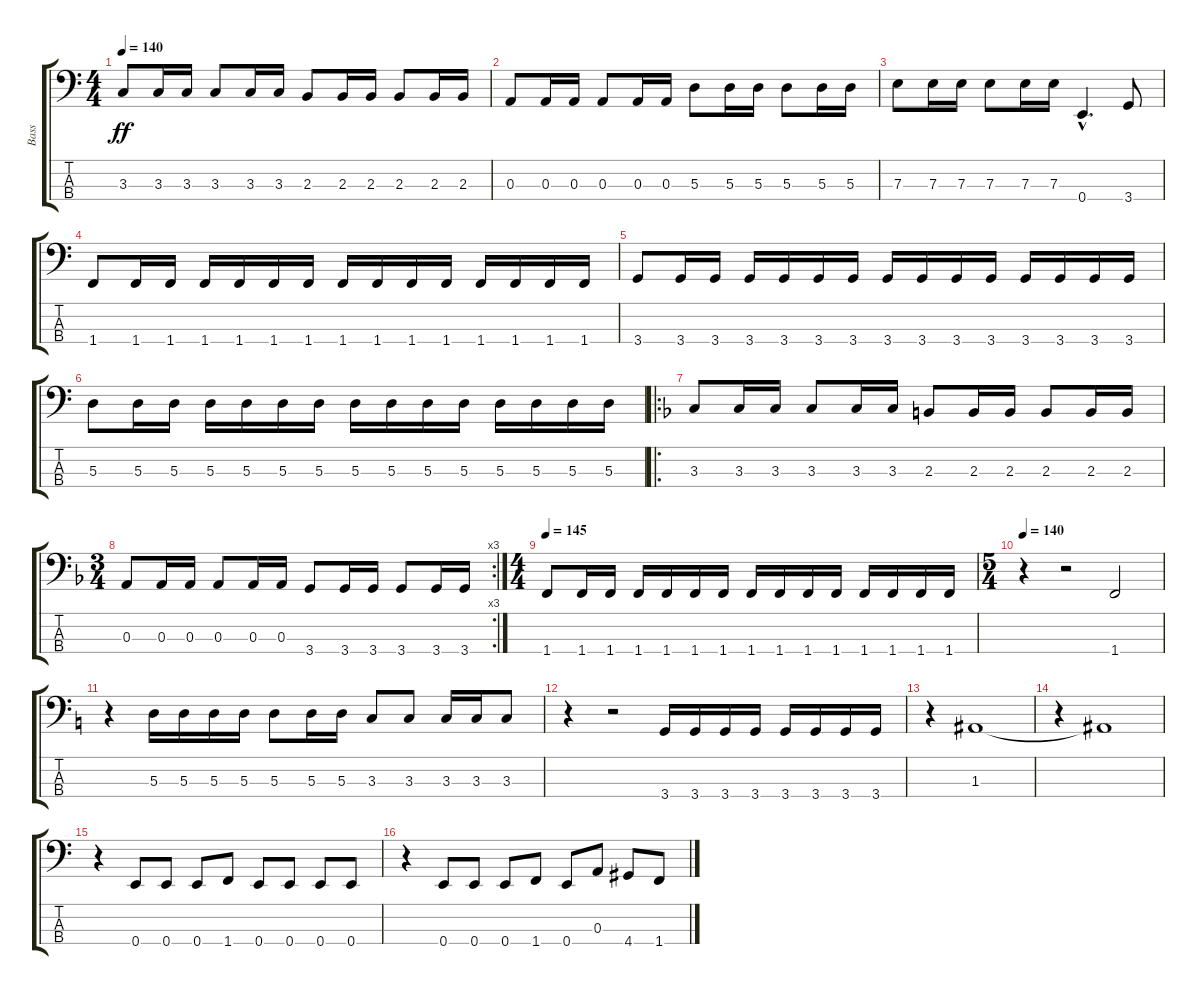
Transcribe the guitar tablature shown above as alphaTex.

\track ("Bass" "Bass") {instrument electricbassfinger}
\staff {score tabs}
\tuning (G2 D2 A1 E1) {hide}
\ts (4 4)
\tempo 140
\clef f4
\ks c
3.3.8{dy ff} 3.3.16 3.3.16 3.3.8 3.3.16 3.3.16 2.3.8 2.3.16 2.3.16 2.3.8 2.3.16 2.3.16 |
0.3.8 0.3.16 0.3.16 0.3.8 0.3.16 0.3.16 5.3.8 5.3.16 5.3.16 5.3.8 5.3.16 5.3.16 |
7.3.8 7.3.16 7.3.16 7.3.8 7.3.16 7.3.16 0.4{hac}.4{d} 3.4.8 |
1.4.8 1.4.16 1.4.16 1.4.16 1.4.16 1.4.16 1.4.16 1.4.16 1.4.16 1.4.16 1.4.16 1.4.16 1.4.16 1.4.16 1.4.16 |
3.4.8 3.4.16 3.4.16 3.4.16 3.4.16 3.4.16 3.4.16 3.4.16 3.4.16 3.4.16 3.4.16 3.4.16 3.4.16 3.4.16 3.4.16 |
5.3.8 5.3.16 5.3.16 5.3.16 5.3.16 5.3.16 5.3.16 5.3.16 5.3.16 5.3.16 5.3.16 5.3.16 5.3.16 5.3.16 5.3.16 |
\ro
\ks f
3.3.8 3.3.16 3.3.16 3.3.8 3.3.16 3.3.16 2.3.8 2.3.16 2.3.16 2.3.8 2.3.16 2.3.16 |
\rc 3
\ts (3 4)
0.3.8 0.3.16 0.3.16 0.3.8 0.3.16 0.3.16 3.4.8 3.4.16 3.4.16 3.4.8 3.4.16 3.4.16 |
\ts (4 4)
\tempo 145
1.4.8 1.4.16 1.4.16 1.4.16 1.4.16 1.4.16 1.4.16 1.4.16 1.4.16 1.4.16 1.4.16 1.4.16 1.4.16 1.4.16 1.4.16 |
\ts (5 4)
\tempo 140
r.4 r.2 1.4.2 |
\ks c
r.4 5.3.16 5.3.16 5.3.16 5.3.16 5.3.8 5.3.16 5.3.16 3.3.8 3.3.8 3.3.16 3.3.16 3.3.8 |
r.4 r.2 3.4.16 3.4.16 3.4.16 3.4.16 3.4.16 3.4.16 3.4.16 3.4.16 |
r.4 1.3.1 |
r.4 1.3{t}.1 |
r.4 0.4.8 0.4.8 0.4.8 1.4.8 0.4.8 0.4.8 0.4.8 0.4.8 |
r.4 0.4.8 0.4.8 0.4.8 1.4.8 0.4.8 0.3.8 4.4.8 1.4.8
